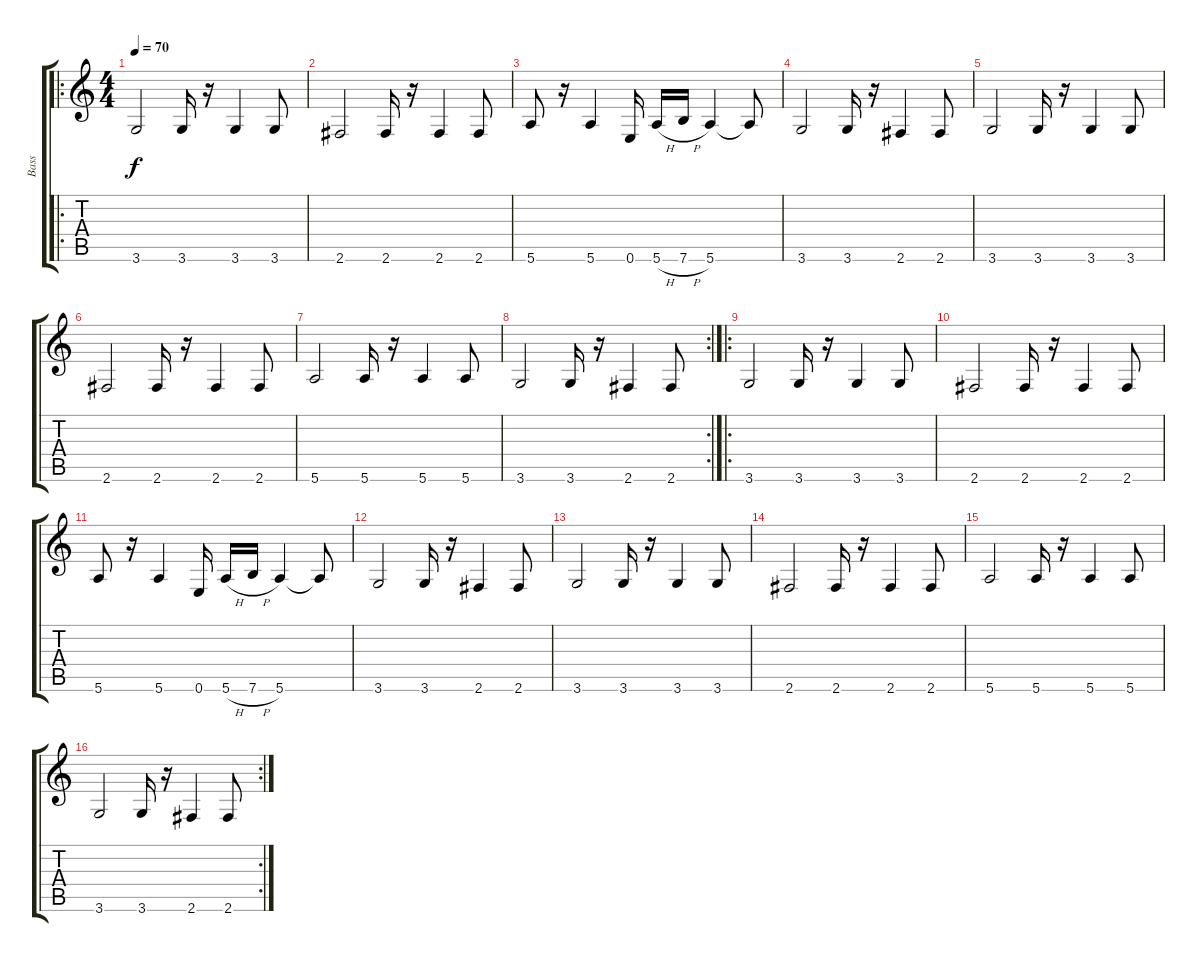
\track ("Bass" "Bass") {instrument electricbassfinger}
\staff {score tabs}
\tuning (E4 B3 G3 D3 A2 E2) {hide}
\ro
\ts (4 4)
\tempo 70
\clef g2
\ks c
3.6.2{dy f} 3.6.16 r.16 3.6.4 3.6.8 |
2.6.2 2.6.16 r.16 2.6.4 2.6.8 |
5.6.8 r.16 5.6.4 0.6.16 5.6{h}.16 7.6{h}.16 5.6.4 5.6{t}.8 |
3.6.2 3.6.16 r.16 2.6.4 2.6.8 |
3.6.2 3.6.16 r.16 3.6.4 3.6.8 |
2.6.2 2.6.16 r.16 2.6.4 2.6.8 |
5.6.2 5.6.16 r.16 5.6.4 5.6.8 |
\rc 2
3.6.2 3.6.16 r.16 2.6.4 2.6.8 |
\ro
3.6.2 3.6.16 r.16 3.6.4 3.6.8 |
2.6.2 2.6.16 r.16 2.6.4 2.6.8 |
5.6.8 r.16 5.6.4 0.6.16 5.6{h}.16 7.6{h}.16 5.6.4 5.6{t}.8 |
3.6.2 3.6.16 r.16 2.6.4 2.6.8 |
3.6.2 3.6.16 r.16 3.6.4 3.6.8 |
2.6.2 2.6.16 r.16 2.6.4 2.6.8 |
5.6.2 5.6.16 r.16 5.6.4 5.6.8 |
\rc 2
3.6.2 3.6.16 r.16 2.6.4 2.6.8
